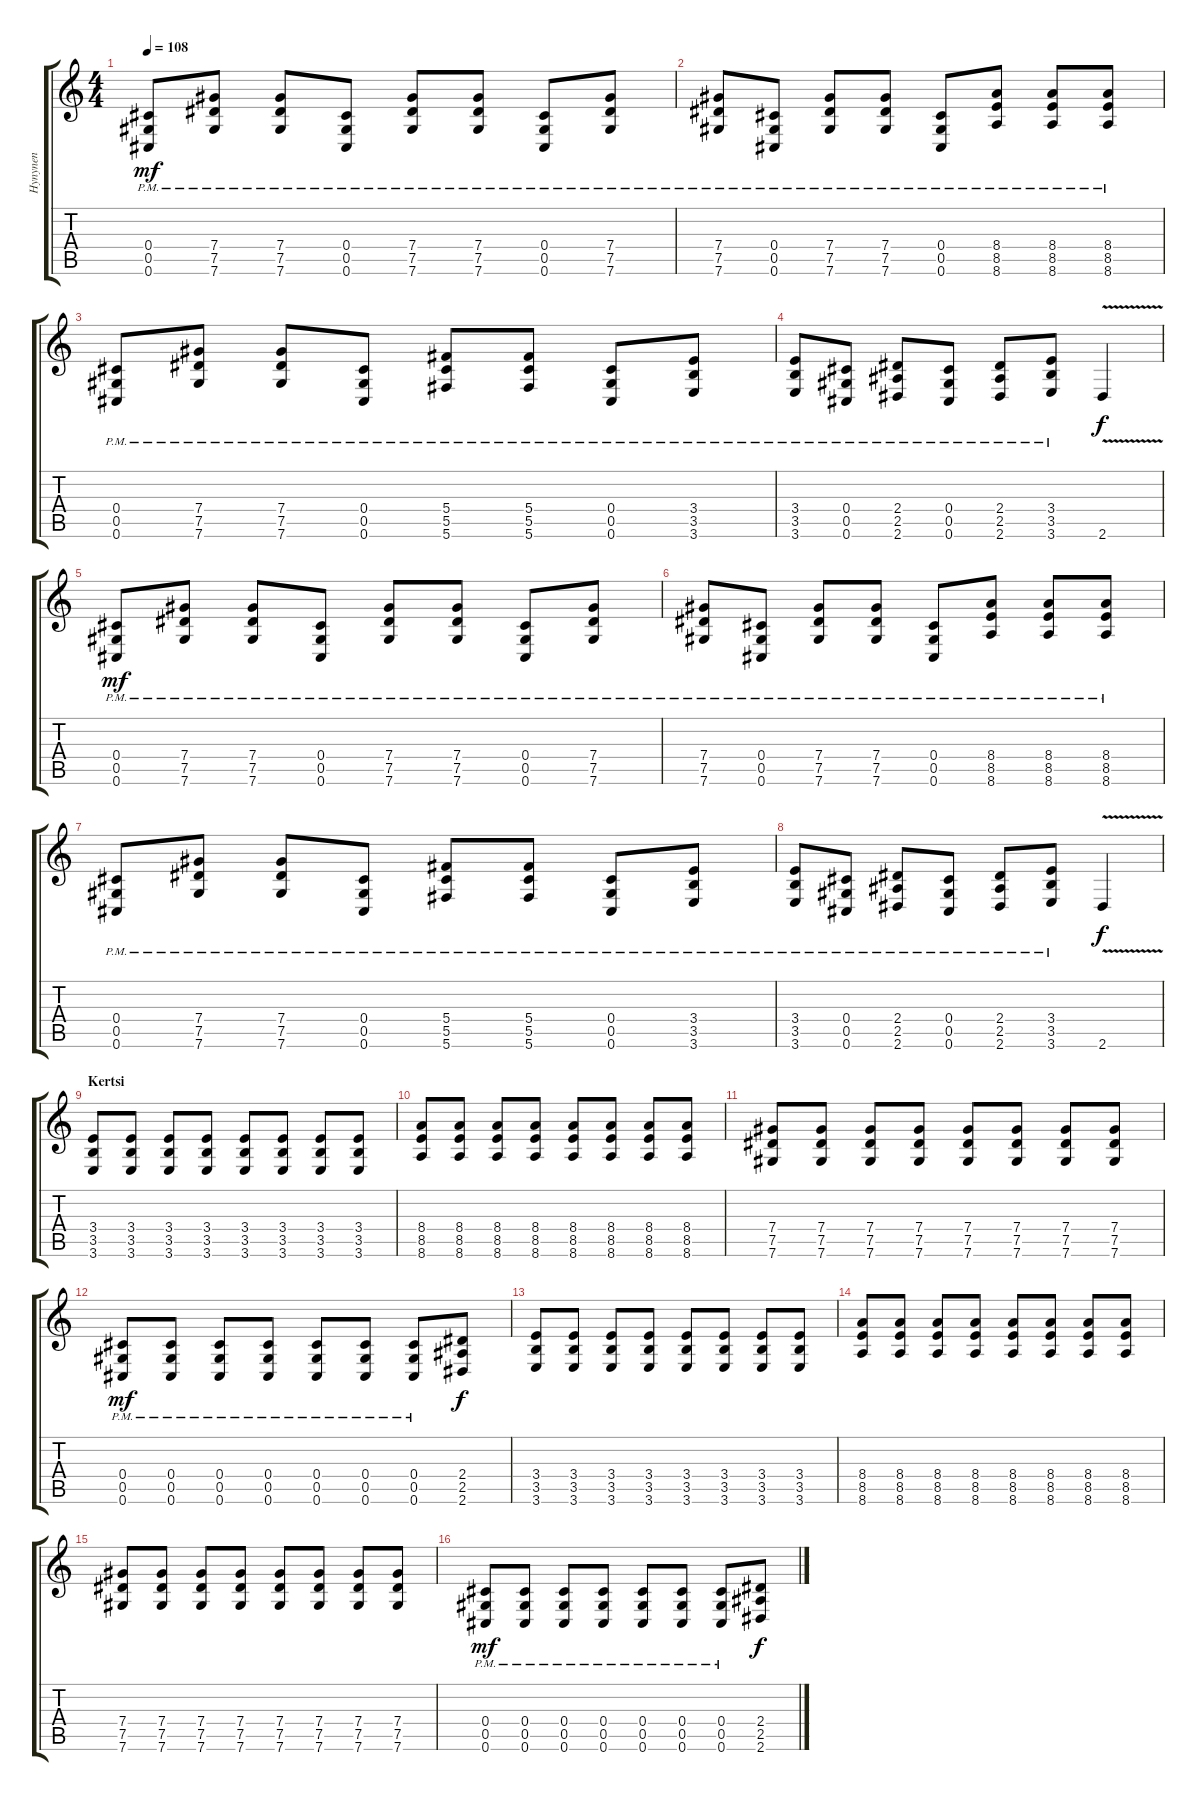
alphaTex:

\track ("Hynynen" "Hynynen") {instrument distortionguitar}
\staff {score tabs}
\tuning (Eb4 Bb3 Gb3 Db3 Ab2 Db2) {hide}
\ts (4 4)
\tempo 108
\clef g2
\ks c
(0.4{pm} 0.5 0.6).8{dy mf volume 11 balance 8} (7.4{pm} 7.5 7.6).8 (7.4{pm} 7.5 7.6).8 (0.4{pm} 0.5 0.6).8 (7.4{pm} 7.5 7.6).8 (7.4{pm} 7.5 7.6).8 (0.4{pm} 0.5 0.6).8 (7.4{pm} 7.5 7.6).8 |
(7.4{pm} 7.5 7.6).8 (0.4{pm} 0.5 0.6).8 (7.4{pm} 7.5 7.6).8 (7.4{pm} 7.5 7.6).8 (0.4{pm} 0.5 0.6).8 (8.4{pm} 8.5 8.6).8 (8.4{pm} 8.5 8.6).8 (8.4{pm} 8.5 8.6).8 |
(0.4{pm} 0.5 0.6).8 (7.4{pm} 7.5 7.6).8 (7.4{pm} 7.5 7.6).8 (0.4{pm} 0.5 0.6).8 (5.4{pm} 5.5 5.6).8 (5.4{pm} 5.5 5.6).8 (0.4{pm} 0.5 0.6).8 (3.4{pm} 3.5 3.6).8 |
(3.4{pm} 3.5 3.6).8 (0.4{pm} 0.5 0.6).8 (2.4{pm} 2.5 2.6).8 (0.4{pm} 0.5 0.6).8 (2.4{pm} 2.5 2.6).8 (3.4{pm} 3.5 3.6).8 2.6{v}.4{dy f} |
(0.4{pm} 0.5 0.6).8{dy mf} (7.4{pm} 7.5 7.6).8 (7.4{pm} 7.5 7.6).8 (0.4{pm} 0.5 0.6).8 (7.4{pm} 7.5 7.6).8 (7.4{pm} 7.5 7.6).8 (0.4{pm} 0.5 0.6).8 (7.4{pm} 7.5 7.6).8 |
(7.4{pm} 7.5 7.6).8 (0.4{pm} 0.5 0.6).8 (7.4{pm} 7.5 7.6).8 (7.4{pm} 7.5 7.6).8 (0.4{pm} 0.5 0.6).8 (8.4{pm} 8.5 8.6).8 (8.4{pm} 8.5 8.6).8 (8.4{pm} 8.5 8.6).8 |
(0.4{pm} 0.5 0.6).8 (7.4{pm} 7.5 7.6).8 (7.4{pm} 7.5 7.6).8 (0.4{pm} 0.5 0.6).8 (5.4{pm} 5.5 5.6).8 (5.4{pm} 5.5 5.6).8 (0.4{pm} 0.5 0.6).8 (3.4{pm} 3.5 3.6).8 |
(3.4{pm} 3.5 3.6).8 (0.4{pm} 0.5 0.6).8 (2.4{pm} 2.5 2.6).8 (0.4{pm} 0.5 0.6).8 (2.4{pm} 2.5 2.6).8 (3.4{pm} 3.5 3.6).8 2.6{v}.4{dy f} |
\section ("" "Kertsi")
(3.4 3.5 3.6).8{volume 13} (3.4 3.5 3.6).8 (3.4 3.5 3.6).8 (3.4 3.5 3.6).8 (3.4 3.5 3.6).8 (3.4 3.5 3.6).8 (3.4 3.5 3.6).8 (3.4 3.5 3.6).8 |
(8.4 8.5 8.6).8 (8.4 8.5 8.6).8 (8.4 8.5 8.6).8 (8.4 8.5 8.6).8 (8.4 8.5 8.6).8 (8.4 8.5 8.6).8 (8.4 8.5 8.6).8 (8.4 8.5 8.6).8 |
(7.4 7.5 7.6).8 (7.4 7.5 7.6).8 (7.4 7.5 7.6).8 (7.4 7.5 7.6).8 (7.4 7.5 7.6).8 (7.4 7.5 7.6).8 (7.4 7.5 7.6).8 (7.4 7.5 7.6).8 |
(0.4{pm} 0.5 0.6).8{dy mf} (0.4{pm} 0.5 0.6).8 (0.4{pm} 0.5 0.6).8 (0.4{pm} 0.5 0.6).8 (0.4{pm} 0.5 0.6).8 (0.4{pm} 0.5 0.6).8 (0.4{pm} 0.5 0.6).8 (2.4 2.5 2.6).8{dy f} |
(3.4 3.5 3.6).8 (3.4 3.5 3.6).8 (3.4 3.5 3.6).8 (3.4 3.5 3.6).8 (3.4 3.5 3.6).8 (3.4 3.5 3.6).8 (3.4 3.5 3.6).8 (3.4 3.5 3.6).8 |
(8.4 8.5 8.6).8 (8.4 8.5 8.6).8 (8.4 8.5 8.6).8 (8.4 8.5 8.6).8 (8.4 8.5 8.6).8 (8.4 8.5 8.6).8 (8.4 8.5 8.6).8 (8.4 8.5 8.6).8 |
(7.4 7.5 7.6).8 (7.4 7.5 7.6).8 (7.4 7.5 7.6).8 (7.4 7.5 7.6).8 (7.4 7.5 7.6).8 (7.4 7.5 7.6).8 (7.4 7.5 7.6).8 (7.4 7.5 7.6).8 |
(0.4{pm} 0.5 0.6).8{dy mf} (0.4{pm} 0.5 0.6).8 (0.4{pm} 0.5 0.6).8 (0.4{pm} 0.5 0.6).8 (0.4{pm} 0.5 0.6).8 (0.4{pm} 0.5 0.6).8 (0.4{pm} 0.5 0.6).8 (2.4 2.5 2.6).8{dy f}
